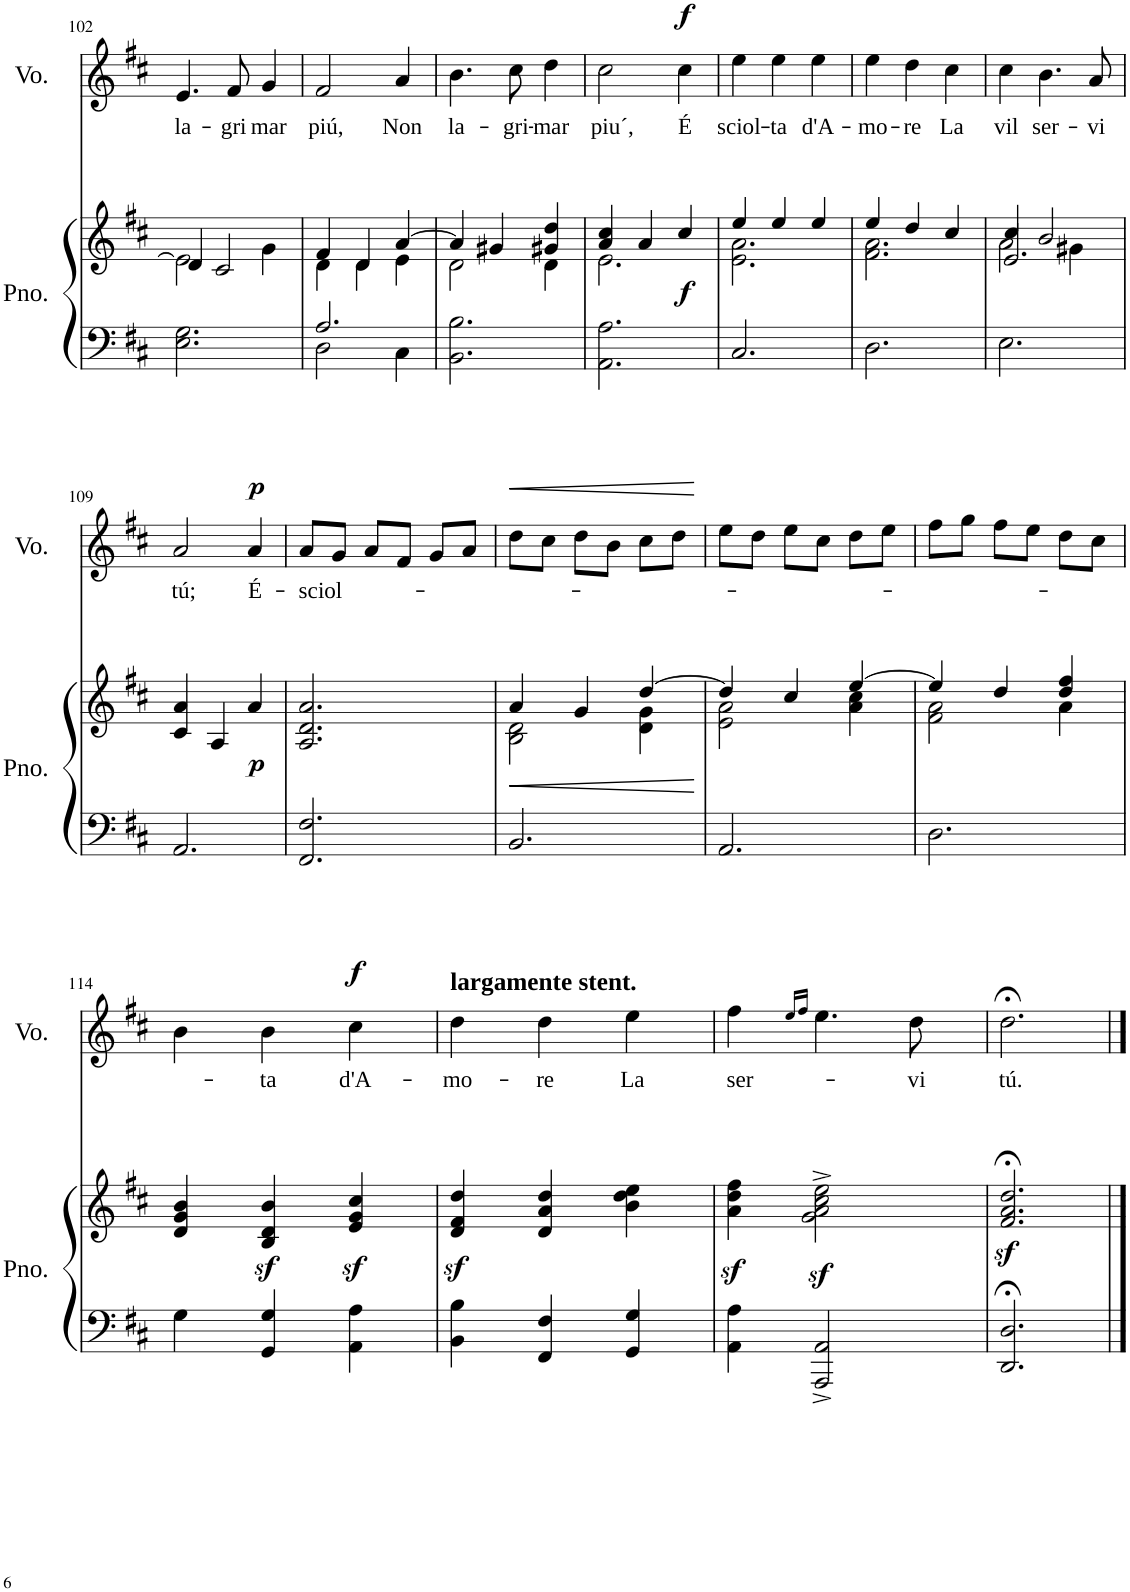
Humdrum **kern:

**kern	**kern	**dynam	**kern	**text	**dynam
*part2	*part2	*part2	*part1	*part1	*part1
*staff3	*staff2	*staff2/3	*staff1	*staff1	*staff1
*I"Piano	*	*	*I"Voice	*	*
*I'Pno.	*	*	*I'Vo.	*	*
!!LO:PB:g=z
*clefF4	*clefG2	*	*clefG2	*	*
*k[f#c#]	*k[f#c#]	*	*k[f#c#]	*	*
*M3/4	*M3/4	*	*M3/4	*	*
=102	=102	=102	=102	=102	=102
*	*^	*	*	*	*
!	!	!	!	!	!LO:LY:b	!
2.E\ 2.G\	4d/]	2e\	.	4.e/	la-	.
.	2c#/	.	.	.	.	.
!	!	!	!	!	!LO:LY:b	!
.	.	.	.	8f#/	-gri	.
!	!	!	!	!	!LO:LY:b	!
.	.	4g\	.	4g/	mar	.
=103	=103	=103	=103	=103	=103	=103
*^	*	*	*	*	*	*
!	!	!	!	!	!	!LO:LY:b	!
2.A/	2D\	4f#/	4d\	.	2f#/	piú,	.
.	.	4d/	4d\	.	.	.	.
!	!	!	!	!	!	!LO:LY:b	!
.	4C#\	[4a/	4e\	.	4a/	Non	.
=104	=104	=104	=104	=104	=104	=104	=104
!	!	!	!	!	!	!LO:LY:b	!
*v	*v	*	*	*	*	*	*
2.BB\ 2.B\	4a/]	2d\	.	4.b\	la-	.
.	4g#X/	.	.	.	.	.
!	!	!	!	!	!LO:LY:b	!
.	.	.	.	8cc#\	-gri-	.
!	!	!	!	!	!LO:LY:b	!
.	4g#X/ 4dd/	4d\	.	4dd\	-mar	.
=105	=105	=105	=105	=105	=105	=105
!	!	!	!	!	!LO:LY:b	!
2.AA\ 2.A\	4a/ 4cc#/	2.e\	.	2cc#\	piu´,	.
.	4a/	.	.	.	.	.
!	!	!	!LO:DY:b	!	!LO:LY:b	!LO:DY:a
.	4cc#/	.	f	4cc#\	É	f
=106	=106	=106	=106	=106	=106	=106
!	!	!	!	!	!LO:LY:b	!
2.C#/	4ee/	2.e\ 2.a\	.	4ee\	sciol-	.
!	!	!	!	!	!LO:LY:b	!
.	4ee/	.	.	4ee\	-ta	.
!	!	!	!	!	!LO:LY:b	!
.	4ee/	.	.	4ee\	d'A-	.
=107	=107	=107	=107	=107	=107	=107
!	!	!	!	!	!LO:LY:b	!
2.D\	4ee/	2.f#\ 2.a\	.	4ee\	-mo-	.
!	!	!	!	!	!LO:LY:b	!
.	4dd/	.	.	4dd\	-re	.
!	!	!	!	!	!LO:LY:b	!
.	4cc#/	.	.	4cc#\	La	.
=108	=108	=108	=108	=108	=108	=108
*	*	*^	*	*	*	*
!	!	!	!	!	!	!LO:LY:b	!
2.E\	4cc#/	2a\	2.e/	.	4cc#\	vil	.
!	!	!	!	!	!	!LO:LY:b	!
.	2b/	.	.	.	4.b\	ser-	.
.	.	4g#X\	.	.	.	.	.
!	!	!	!	!	!	!LO:LY:b	!
.	.	.	.	.	8a/	-vi	.
*	*v	*v	*v	*	*	*	*
!!LO:LB:g=z
=109	=109	=109	=109	=109	=109
!	!	!	!	!LO:LY:b	!
2.AA/	4c#/ 4a/	.	2a/	tú;	.
.	4A/	.	.	.	.
!	!	!LO:DY:b	!	!LO:LY:b	!LO:DY:a
.	4a/	p	4a/	É-	p
=110	=110	=110	=110	=110	=110
!	!	!	!	!LO:LY:b	!
2.FF#/ 2.F#/	2.A/ 2.d/ 2.a/	.	8a/L	sciol-	.
.	.	.	8g/J	.	.
.	.	.	8a/L	.	.
.	.	.	8f#/J	.	.
.	.	.	8g/L	.	.
.	.	.	8a/J	.	.
=111	=111	=111	=111	=111	=111
*	*^	*	*	*	*
!	!	!	!	!	!	!LO:HP:b
2.BB/	4a/	2B\ 2d\	.	8dd\L	.	<
.	.	.	.	8cc#\J	.	.
.	4g/	.	.	8dd\L	.	.
.	.	.	.	8b\J	.	.
.	[4dd/	4d\ 4g\	.	8cc#\L	.	.
.	.	.	.	8dd\J	.	.
*	*v	*v	*	*	*	*
.	.	.	.	.	[
=112	=112	=112	=112	=112	=112
*	*^	*	*	*	*
2.AA/	4dd/]	2e\ 2a\	.	8ee\L	.	.
.	.	.	.	8dd\J	.	.
.	4cc#/	.	.	8ee\L	.	.
.	.	.	.	8cc#\J	.	.
.	[4ee/	4a\ 4cc#\	.	8dd\L	.	.
.	.	.	.	8ee\J	.	.
=113	=113	=113	=113	=113	=113	=113
2.D\	4ee/]	2f#\ 2a\	.	8ff#\L	.	.
.	.	.	.	8gg\J	.	.
.	4dd/	.	.	8ff#\L	.	.
.	.	.	.	8ee\J	.	.
.	4dd/ 4ff#/	4a\	.	8dd\L	.	.
.	.	.	.	8cc#\J	.	.
*	*v	*v	*	*	*	*
!!LO:LB:g=z
=114	=114	=114	=114	=114	=114
4G\	4d/ 4g/ 4b/	.	4b\	.	.
!	!	!	!	!LO:LY:b	!
4GG/ 4G/	4B/z< 4d/z< 4b/z<	.	4b\	-ta	.
!	!	!	!	!LO:LY:b	!LO:DY:a
4AA\ 4A\	4e/z< 4g/z< 4cc#/z<	.	4cc#\	d'A-	f
=115	=115	=115	=115	=115	=115
!	!	!	!LO:TX:a:B:t=largamente stent.	!	!
!	!	!	!	!LO:LY:b	!
4BB\ 4B\	4d/z< 4f#/z< 4dd/z<	.	4dd\	-mo-	.
!	!	!	!	!LO:LY:b	!
4FF#/ 4F#/	4d/ 4a/ 4dd/	.	4dd\	-re	.
!	!	!	!	!LO:LY:b	!
4GG/ 4G/	4b\ 4dd\ 4ee\	.	4ee\	La	.
=116	=116	=116	=116	=116	=116
!	!	!	!	!LO:LY:b	!
4AA\ 4A\	4a\z< 4dd\z< 4ff#\z<	.	4ff#\	ser-	.
.	.	.	16qee/LL	.	.
.	.	.	16qff#/JJ	.	.
2AAA/^ 2AA/^	2g\z<^ 2a\z<^ 2cc#\z<^ 2ee\z<^	.	4.ee\	.	.
!	!	!	!	!LO:LY:b	!
.	.	.	8dd\	-vi	.
=117	=117	=117	=117	=117	=117
!	!	!	!	!LO:LY:b	!
2.DD/;< 2.D/;<	2.f#/z<;< 2.a/z<;< 2.dd/z<;<	.	2.dd;<\	tú.	.
==	==	==	==	==	==
*-	*-	*-	*-	*-	*-
